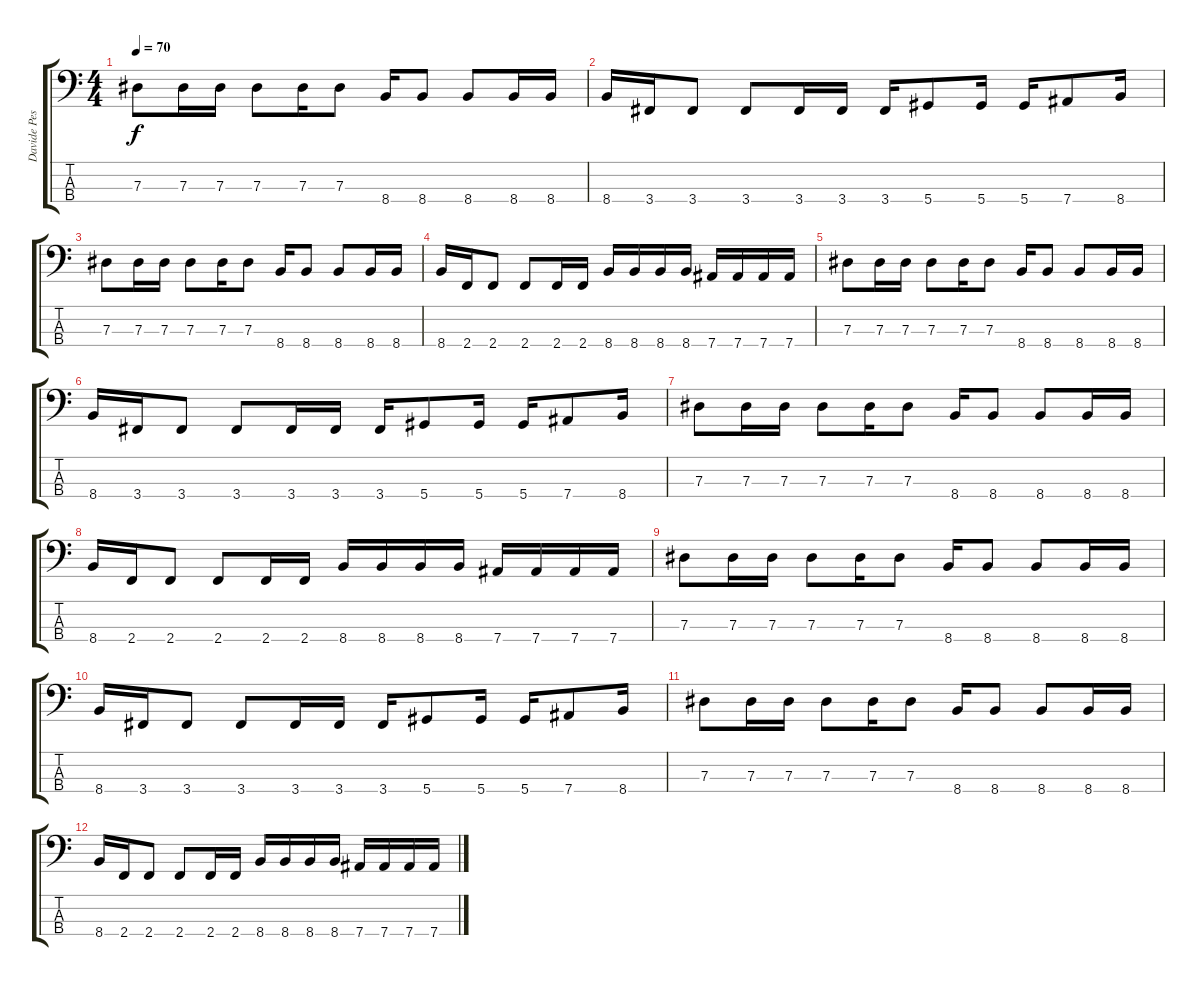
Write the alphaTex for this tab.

\track ("Davide Pesola" "Davide Pes") {instrument electricbassfinger}
\staff {score tabs}
\tuning (Gb2 Db2 Ab1 Eb1) {hide}
\ts (4 4)
\tempo 70
\clef f4
\ks c
7.3.8{dy f} 7.3.16 7.3.16 7.3.8 7.3.16 7.3.8 8.4.16 8.4.8 8.4.8 8.4.16 8.4.16 |
8.4.16 3.4.16 3.4.8 3.4.8 3.4.16 3.4.16 3.4.16 5.4.8 5.4.16 5.4.16 7.4.8 8.4.16 |
7.3.8 7.3.16 7.3.16 7.3.8 7.3.16 7.3.8 8.4.16 8.4.8 8.4.8 8.4.16 8.4.16 |
8.4.16 2.4.16 2.4.8 2.4.8 2.4.16 2.4.16 8.4.16 8.4.16 8.4.16 8.4.16 7.4.16 7.4.16 7.4.16 7.4.16 |
7.3.8 7.3.16 7.3.16 7.3.8 7.3.16 7.3.8 8.4.16 8.4.8 8.4.8 8.4.16 8.4.16 |
8.4.16 3.4.16 3.4.8 3.4.8 3.4.16 3.4.16 3.4.16 5.4.8 5.4.16 5.4.16 7.4.8 8.4.16 |
7.3.8 7.3.16 7.3.16 7.3.8 7.3.16 7.3.8 8.4.16 8.4.8 8.4.8 8.4.16 8.4.16 |
8.4.16 2.4.16 2.4.8 2.4.8 2.4.16 2.4.16 8.4.16 8.4.16 8.4.16 8.4.16 7.4.16 7.4.16 7.4.16 7.4.16 |
7.3.8 7.3.16 7.3.16 7.3.8 7.3.16 7.3.8 8.4.16 8.4.8 8.4.8 8.4.16 8.4.16 |
8.4.16 3.4.16 3.4.8 3.4.8 3.4.16 3.4.16 3.4.16 5.4.8 5.4.16 5.4.16 7.4.8 8.4.16 |
7.3.8 7.3.16 7.3.16 7.3.8 7.3.16 7.3.8 8.4.16 8.4.8 8.4.8 8.4.16 8.4.16 |
8.4.16 2.4.16 2.4.8 2.4.8 2.4.16 2.4.16 8.4.16 8.4.16 8.4.16 8.4.16 7.4.16 7.4.16 7.4.16 7.4.16
